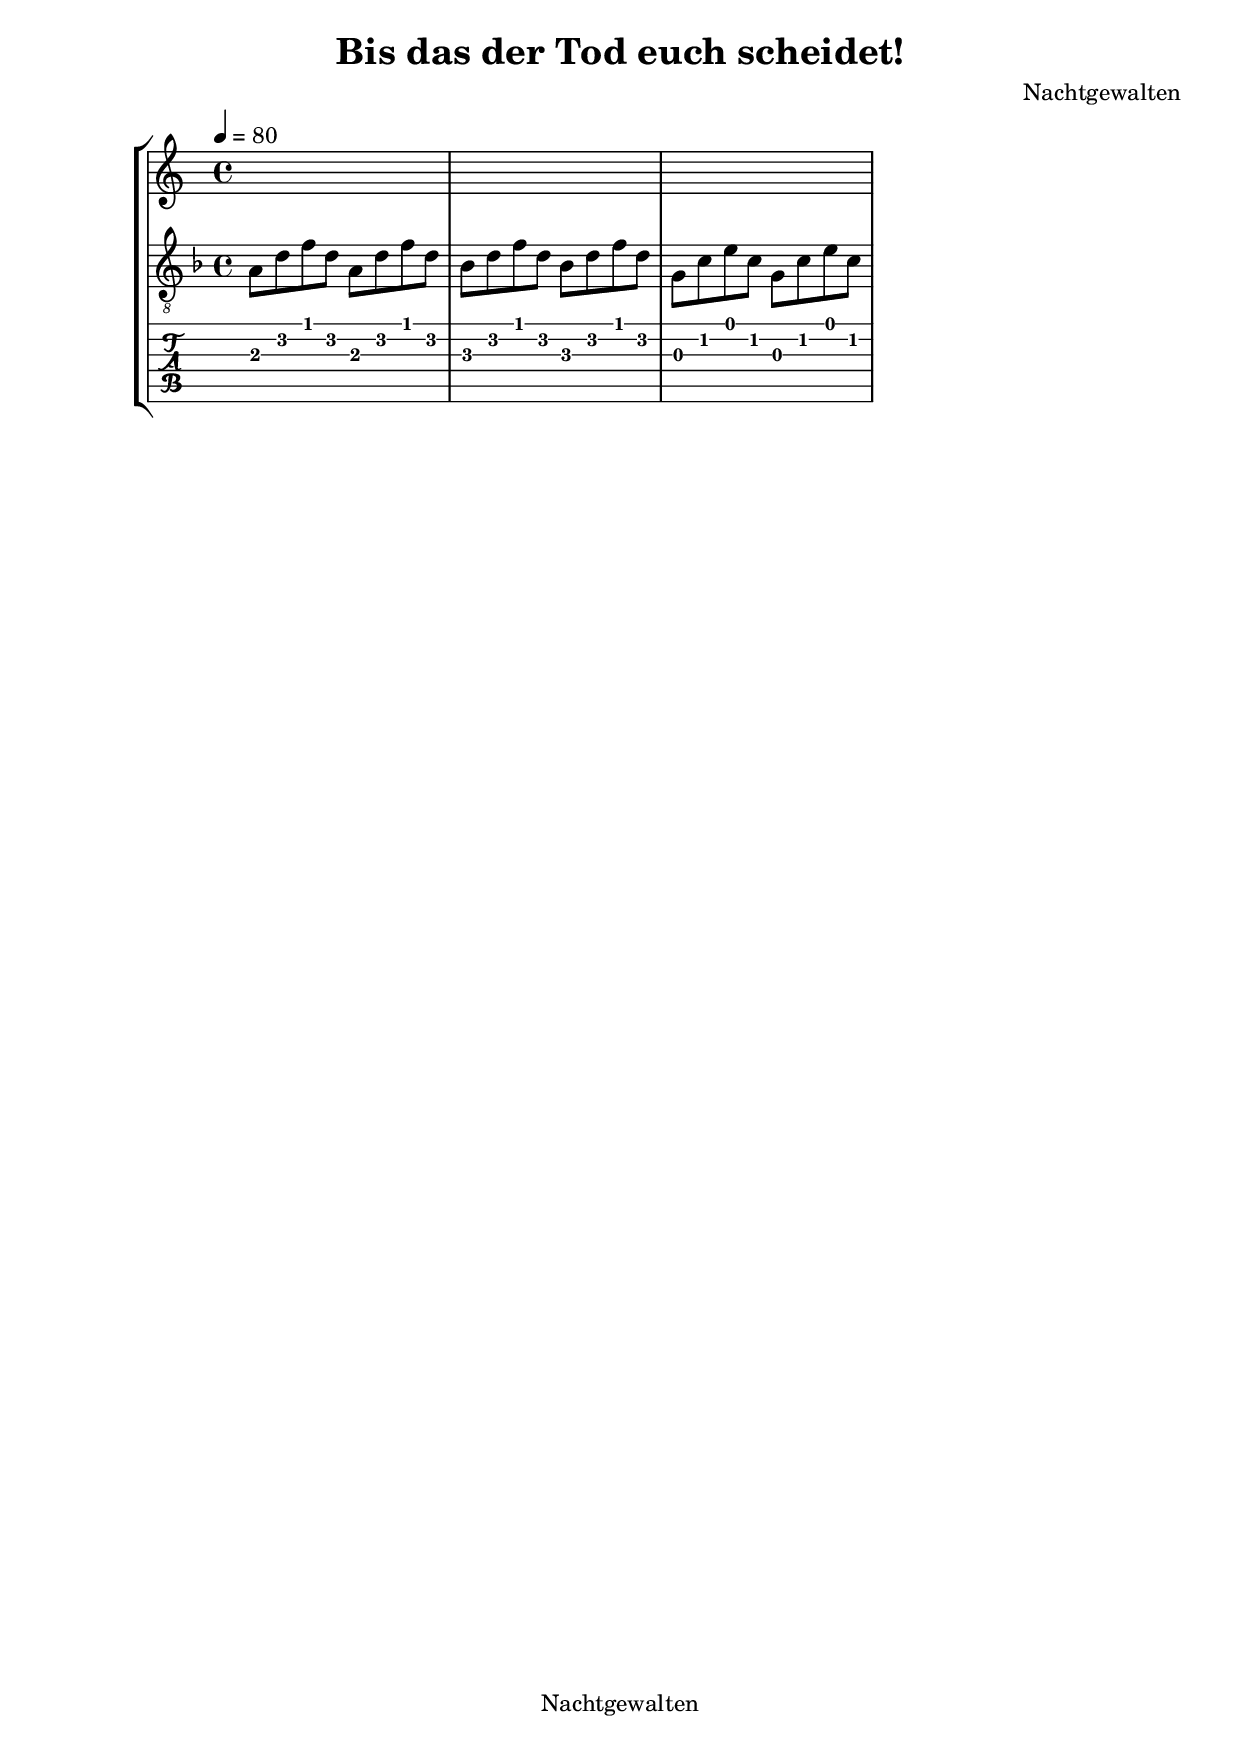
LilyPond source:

\version "2.18.2"
\include "predefined-guitar-fretboards.ly"

\language "english"

\header {
  title = "Bis das der Tod euch scheidet!"
  composer = "Nachtgewalten"
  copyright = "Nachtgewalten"
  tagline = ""
}


guitar = \relative c' {
    \key d \minor
    a8 d f d a d f d |
    bf d f d bf d f d |
    g, c e c g c e c |
  }


\score {
  \new StaffGroup {
    \tempo 4 = 80
    \set Staff.midiInstrument = #"acoustic guitar (steel)"
    <<
      \new Staff {
        \clef "treble_8"
        \guitar
     }

      \new TabStaff {
        \guitar
      }
   >>
  }

  \layout {}
  \midi {}
}